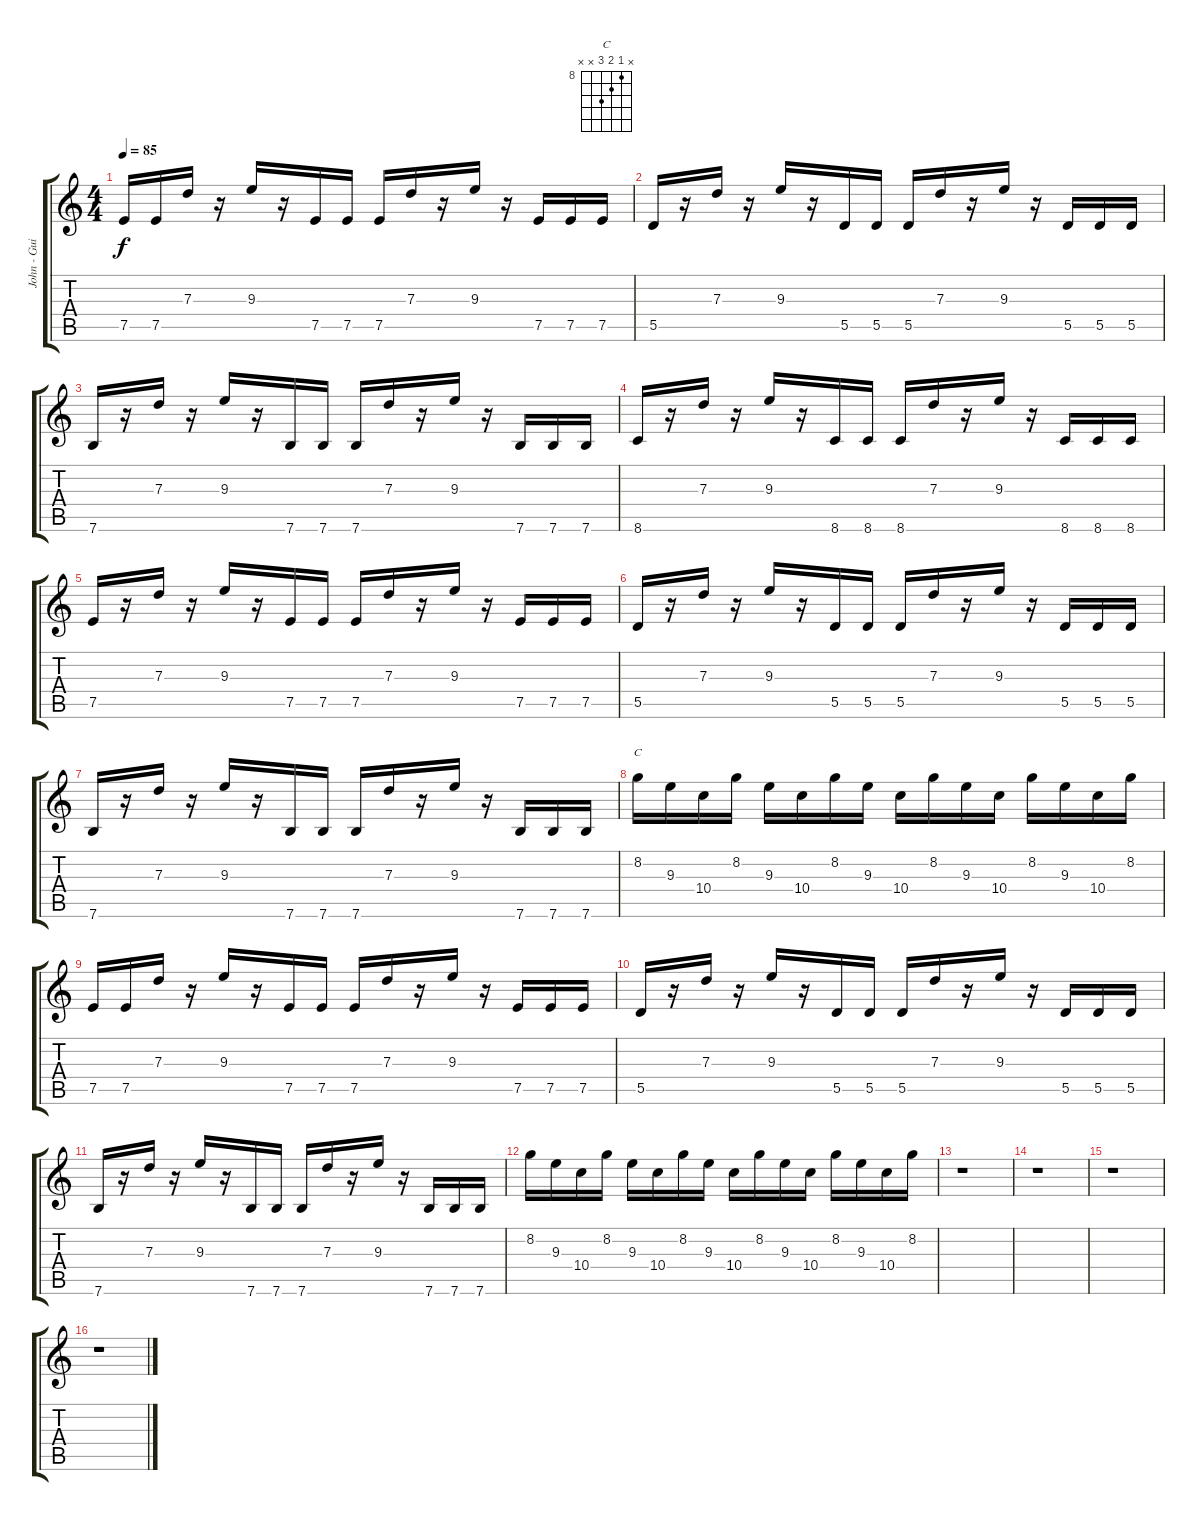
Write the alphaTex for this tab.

\track ("John - Guitar" "John - Gui") {instrument electricguitarclean}
\staff {score tabs}
\tuning (E4 B3 G3 D3 A2 E2) {hide}
\chord ("C" x 8 9 10 x x) {firstfret 8}
\ts (4 4)
\tempo 85
\clef g2
\ks c
7.5.16{dy f instrument electricguitarclean} 7.5.16 7.3.16 r.16 9.3.16 r.16 7.5.16 7.5.16 7.5.16 7.3.16 r.16 9.3.16 r.16 7.5.16 7.5.16 7.5.16 |
5.5.16 r.16 7.3.16 r.16 9.3.16 r.16 5.5.16 5.5.16 5.5.16 7.3.16 r.16 9.3.16 r.16 5.5.16 5.5.16 5.5.16 |
7.6.16 r.16 7.3.16 r.16 9.3.16 r.16 7.6.16 7.6.16 7.6.16 7.3.16 r.16 9.3.16 r.16 7.6.16 7.6.16 7.6.16 |
8.6.16 r.16 7.3.16 r.16 9.3.16 r.16 8.6.16 8.6.16 8.6.16 7.3.16 r.16 9.3.16 r.16 8.6.16 8.6.16 8.6.16 |
7.5.16 r.16 7.3.16 r.16 9.3.16 r.16 7.5.16 7.5.16 7.5.16 7.3.16 r.16 9.3.16 r.16 7.5.16 7.5.16 7.5.16 |
5.5.16 r.16 7.3.16 r.16 9.3.16 r.16 5.5.16 5.5.16 5.5.16 7.3.16 r.16 9.3.16 r.16 5.5.16 5.5.16 5.5.16 |
7.6.16 r.16 7.3.16 r.16 9.3.16 r.16 7.6.16 7.6.16 7.6.16 7.3.16 r.16 9.3.16 r.16 7.6.16 7.6.16 7.6.16 |
8.2.16{ch "C"} 9.3.16 10.4.16 8.2.16 9.3.16 10.4.16 8.2.16 9.3.16 10.4.16 8.2.16 9.3.16 10.4.16 8.2.16 9.3.16 10.4.16 8.2.16 |
7.5.16 7.5.16 7.3.16 r.16 9.3.16 r.16 7.5.16 7.5.16 7.5.16 7.3.16 r.16 9.3.16 r.16 7.5.16 7.5.16 7.5.16 |
5.5.16 r.16 7.3.16 r.16 9.3.16 r.16 5.5.16 5.5.16 5.5.16 7.3.16 r.16 9.3.16 r.16 5.5.16 5.5.16 5.5.16 |
7.6.16 r.16 7.3.16 r.16 9.3.16 r.16 7.6.16 7.6.16 7.6.16 7.3.16 r.16 9.3.16 r.16 7.6.16 7.6.16 7.6.16 |
8.2.16 9.3.16 10.4.16 8.2.16 9.3.16 10.4.16 8.2.16 9.3.16 10.4.16 8.2.16 9.3.16 10.4.16 8.2.16 9.3.16 10.4.16 8.2.16 |
r.1 |
r.1 |
r.1 |
r.1
